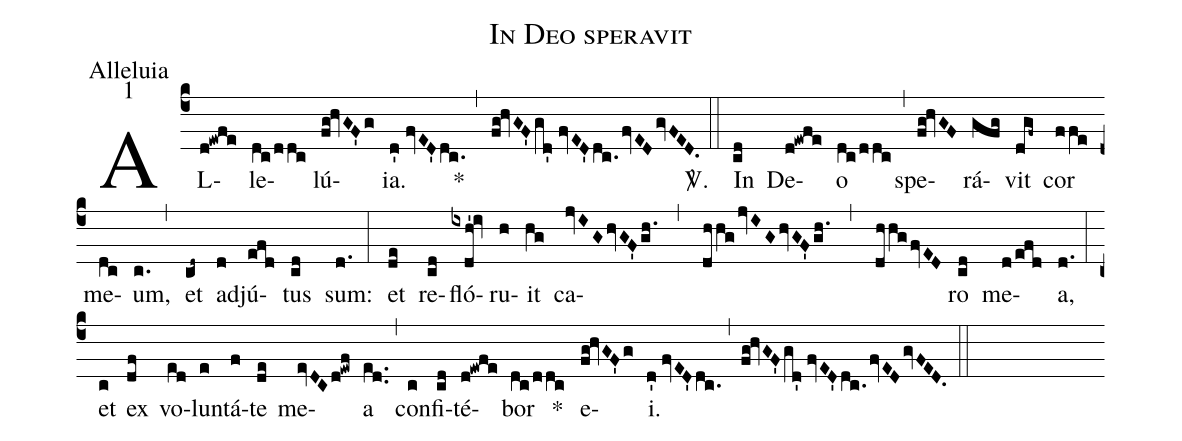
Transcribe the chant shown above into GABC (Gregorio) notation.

name:In Deo speravit;
office-part:Alleluia;
mode:1;
%%
(c4) AL(d!ewfe)le(dc/ddc)lú(fg!hvGF'g)ia.(d'//fvED'dc.) *(,) (fg!hvGF'gd'//fvED'dc.fvEDgvFED.) <sp>V/</sp>.(::) In(cd) De(d!ewfe)o(dc/ddc) (,) spe(fg!hvGF)rá(gfg)vit(dgf~) cor(ffe) me(dc)um,(c.) (,) et(cd~) ad(d)jú(efd)tus(cd) sum:(d.) (:) et(de) re(cd)fló(ixdh'!iv)ru(h)it(hg) ca(jvIGhvGF'gh.,dhhgjvIGhvGF'gh.,dhhgfvED)ro(cd) me(d/efd)a,(d.) (:) et(c) ex(df) vo(ed)lun(e)tá(f)te(de) me(evDCd!ewf)a(ed..) (,) con(c)fi(cd)té(d!ewfe)bor(dc/ddc) *() e(fg!hvGF'g)i.(d'//fvED'dc.) (,) (fg!hvGF'gd'//fvED'dc.fvEDgvFED.) (::)
